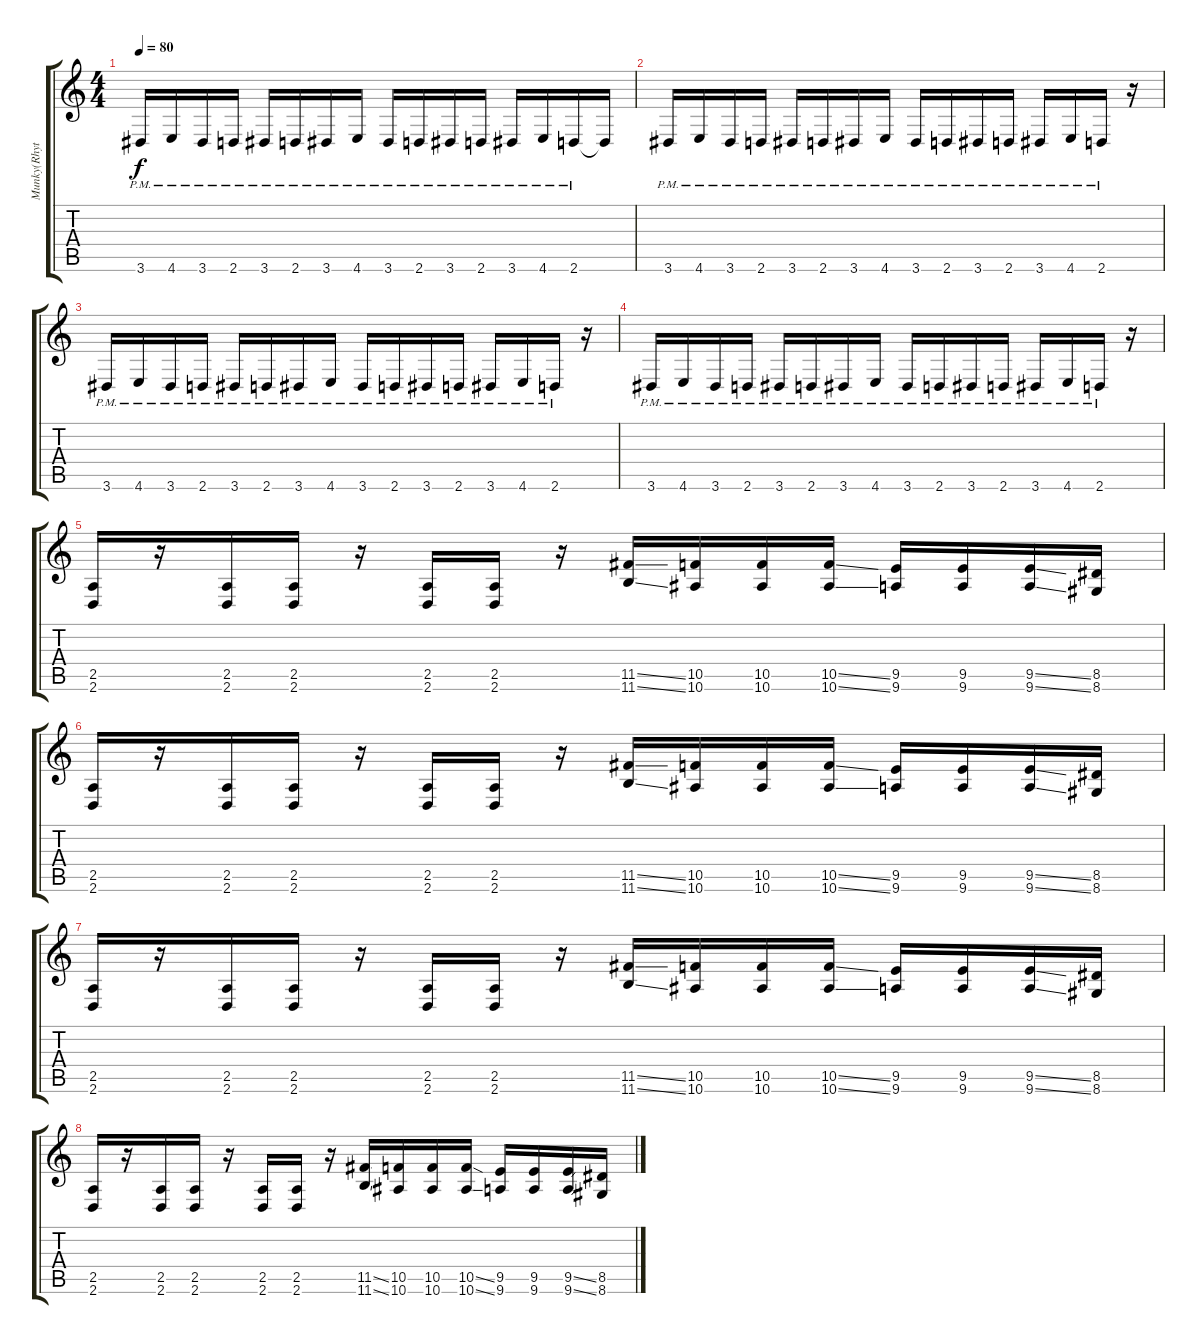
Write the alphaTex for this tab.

\track ("Munky(Rhythm Guitar)" "Munky(Rhyt") {instrument distortionguitar}
\staff {score tabs}
\tuning (D4 A3 F3 C3 G2 C2) {hide}
\ts (4 4)
\tempo 80
\clef g2
\ks c
3.6{pm}.16{dy f} 4.6{pm}.16 3.6{pm}.16 2.6{pm}.16 3.6{pm}.16 2.6{pm}.16 3.6{pm}.16 4.6{pm}.16 3.6{pm}.16 2.6{pm}.16 3.6{pm}.16 2.6{pm}.16 3.6{pm}.16 4.6{pm}.16 2.6{pm}.16 2.6{t}.16 |
3.6{pm}.16 4.6{pm}.16 3.6{pm}.16 2.6{pm}.16 3.6{pm}.16 2.6{pm}.16 3.6{pm}.16 4.6{pm}.16 3.6{pm}.16 2.6{pm}.16 3.6{pm}.16 2.6{pm}.16 3.6{pm}.16 4.6{pm}.16 2.6{pm}.16 r.16 |
3.6{pm}.16 4.6{pm}.16 3.6{pm}.16 2.6{pm}.16 3.6{pm}.16 2.6{pm}.16 3.6{pm}.16 4.6{pm}.16 3.6{pm}.16 2.6{pm}.16 3.6{pm}.16 2.6{pm}.16 3.6{pm}.16 4.6{pm}.16 2.6{pm}.16 r.16 |
3.6{pm}.16 4.6{pm}.16 3.6{pm}.16 2.6{pm}.16 3.6{pm}.16 2.6{pm}.16 3.6{pm}.16 4.6{pm}.16 3.6{pm}.16 2.6{pm}.16 3.6{pm}.16 2.6{pm}.16 3.6{pm}.16 4.6{pm}.16 2.6{pm}.16 r.16 |
(2.5 2.6).16 r.16 (2.5 2.6).16 (2.5 2.6).16 r.16 (2.5 2.6).16 (2.5 2.6).16 r.16 (11.5{ss} 11.6{ss}).16 (10.5 10.6).16 (10.5 10.6).16 (10.5{ss} 10.6{ss}).16 (9.5 9.6).16 (9.5 9.6).16 (9.5{ss} 9.6{ss}).16 (8.5 8.6).16 |
(2.5 2.6).16 r.16 (2.5 2.6).16 (2.5 2.6).16 r.16 (2.5 2.6).16 (2.5 2.6).16 r.16 (11.5{ss} 11.6{ss}).16 (10.5 10.6).16 (10.5 10.6).16 (10.5{ss} 10.6{ss}).16 (9.5 9.6).16 (9.5 9.6).16 (9.5{ss} 9.6{ss}).16 (8.5 8.6).16 |
(2.5 2.6).16 r.16 (2.5 2.6).16 (2.5 2.6).16 r.16 (2.5 2.6).16 (2.5 2.6).16 r.16 (11.5{ss} 11.6{ss}).16 (10.5 10.6).16 (10.5 10.6).16 (10.5{ss} 10.6{ss}).16 (9.5 9.6).16 (9.5 9.6).16 (9.5{ss} 9.6{ss}).16 (8.5 8.6).16 |
(2.5 2.6).16 r.16 (2.5 2.6).16 (2.5 2.6).16 r.16 (2.5 2.6).16 (2.5 2.6).16 r.16 (11.5{ss} 11.6{ss}).16 (10.5 10.6).16 (10.5 10.6).16 (10.5{ss} 10.6{ss}).16 (9.5 9.6).16 (9.5 9.6).16 (9.5{ss} 9.6{ss}).16 (8.5 8.6).16
